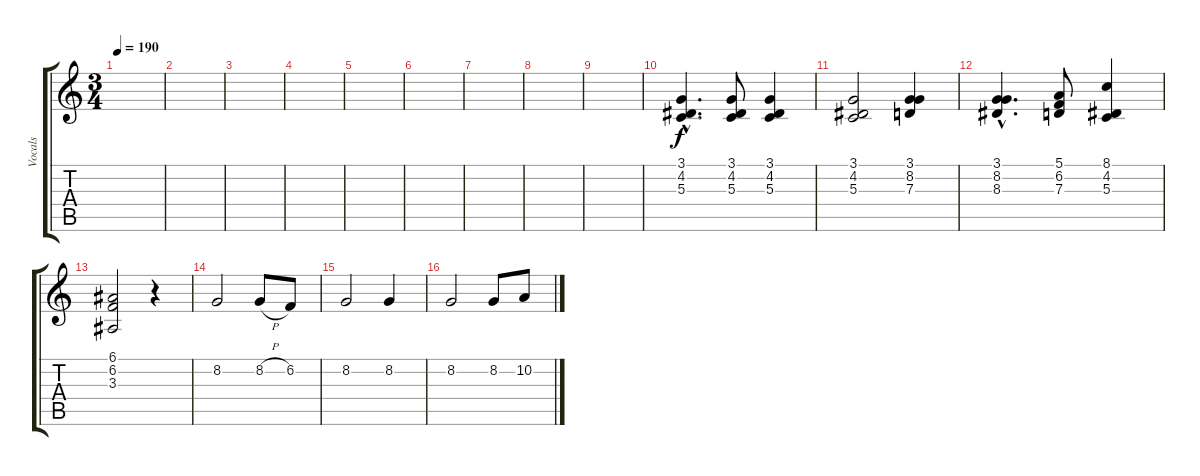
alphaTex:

\track ("Vocals" "Vocals") {instrument tenorsax}
\staff {score tabs}
\tuning (E4 B3 G3 D3 A2 E2) {hide}
\ts (3 4)
\tempo 190
\clef g2
\ks c
|
|
|
|
|
|
|
|
|
(3.1{hac} 4.2{hac} 5.3{hac}).4{d} (3.1 4.2 5.3).8 (3.1 4.2 5.3).4 |
(3.1 4.2 5.3).2 (3.1 8.2 7.3).4 |
(3.1{hac} 8.2{hac} 8.3{hac}).4{d} (5.1 6.2 7.3).8 (8.1 4.2 5.3).4 |
(6.1 6.2 3.3).2 r.4 |
8.2.2 8.2{h}.8 6.2.8 |
8.2.2 8.2.4 |
8.2.2 8.2.8 10.2.8
